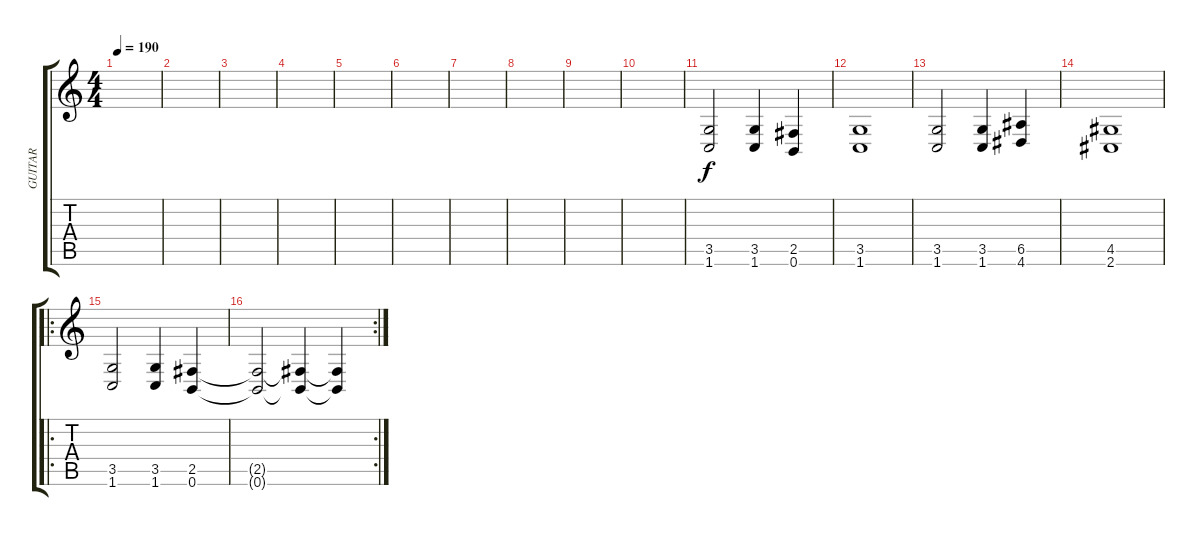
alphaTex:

\track ("GUITAR" "GUITAR") {instrument distortionguitar}
\staff {score tabs}
\tuning (B3 Gb3 D3 A2 E2 B1) {hide}
\ts (4 4)
\tempo 190
\clef g2
\ks c
|
|
|
|
|
|
|
|
|
|
(3.5 1.6).2 (3.5 1.6).4 (2.5 0.6).4 |
(3.5 1.6).1 |
(3.5 1.6).2 (3.5 1.6).4 (6.5 4.6).4 |
(4.5 2.6).1 |
\ro
(3.5 1.6).2 (3.5 1.6).4 (2.5 0.6).4 |
\rc 2
(2.5{t} 0.6{t}).2 (2.5{t} 0.6{t}).4 (2.5{t} 0.6{t}).4
